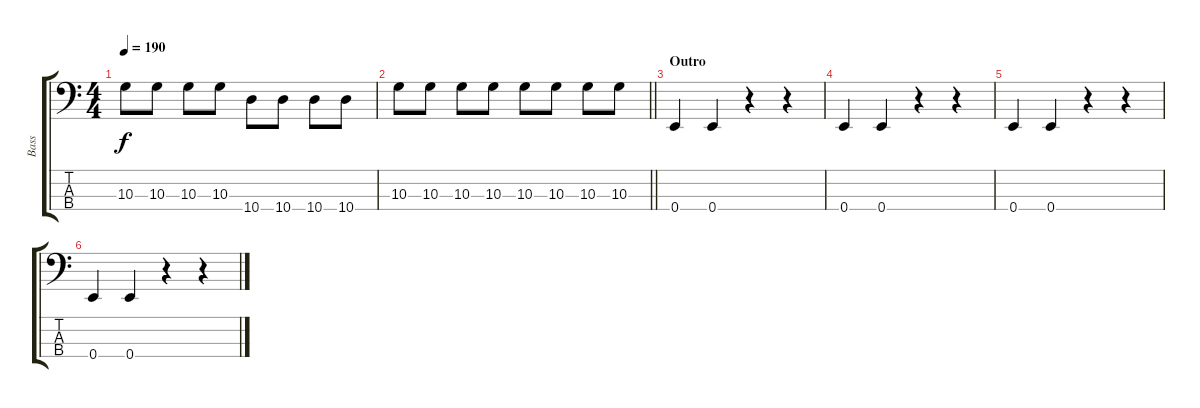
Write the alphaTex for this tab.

\track ("Bass" "Bass") {instrument electricbasspick}
\staff {score tabs}
\tuning (G2 D2 A1 E1) {hide}
\ts (4 4)
\tempo 190
\clef f4
\ks c
10.3.8{dy f} 10.3.8 10.3.8 10.3.8 10.4.8 10.4.8 10.4.8 10.4.8 |
\barLineRight lightlight
10.3.8 10.3.8 10.3.8 10.3.8 10.3.8 10.3.8 10.3.8 10.3.8 |
\section ("" "Outro")
0.4.4 0.4.4 r.4 r.4 |
0.4.4 0.4.4 r.4 r.4 |
0.4.4 0.4.4 r.4 r.4 |
0.4.4 0.4.4 r.4 r.4
